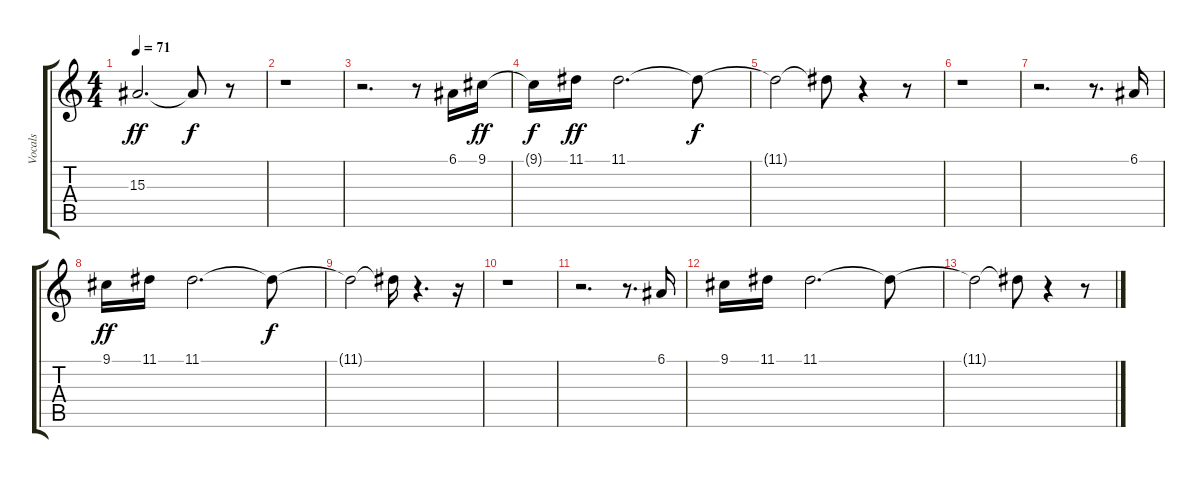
\track ("Vocals" "Vocals") {instrument panflute}
\staff {score tabs}
\tuning (E4 B3 G3 D3 A2 E2) {hide}
\ts (4 4)
\tempo 71
\clef g2
\ks c
15.3.2{d dy ff} 15.3{t}.8{dy f} r.8 |
r.1 |
r.2{d} r.8 6.1.16 9.1.16{dy ff} |
9.1{t}.16{dy f} 11.1.16{dy ff} 11.1.2{d} 11.1{t}.8{dy f} |
11.1{t}.2 11.1{t}.8 r.4 r.8 |
r.1 |
r.2{d} r.8{d} 6.1.16 |
9.1.16{dy ff} 11.1.16 11.1.2{d} 11.1{t}.8{dy f} |
11.1{t}.2 11.1{t}.16 r.4{d} r.16 |
r.1 |
r.2{d} r.8{d} 6.1.16 |
9.1.16 11.1.16 11.1.2{d} 11.1{t}.8 |
11.1{t}.2 11.1{t}.8 r.4 r.8
